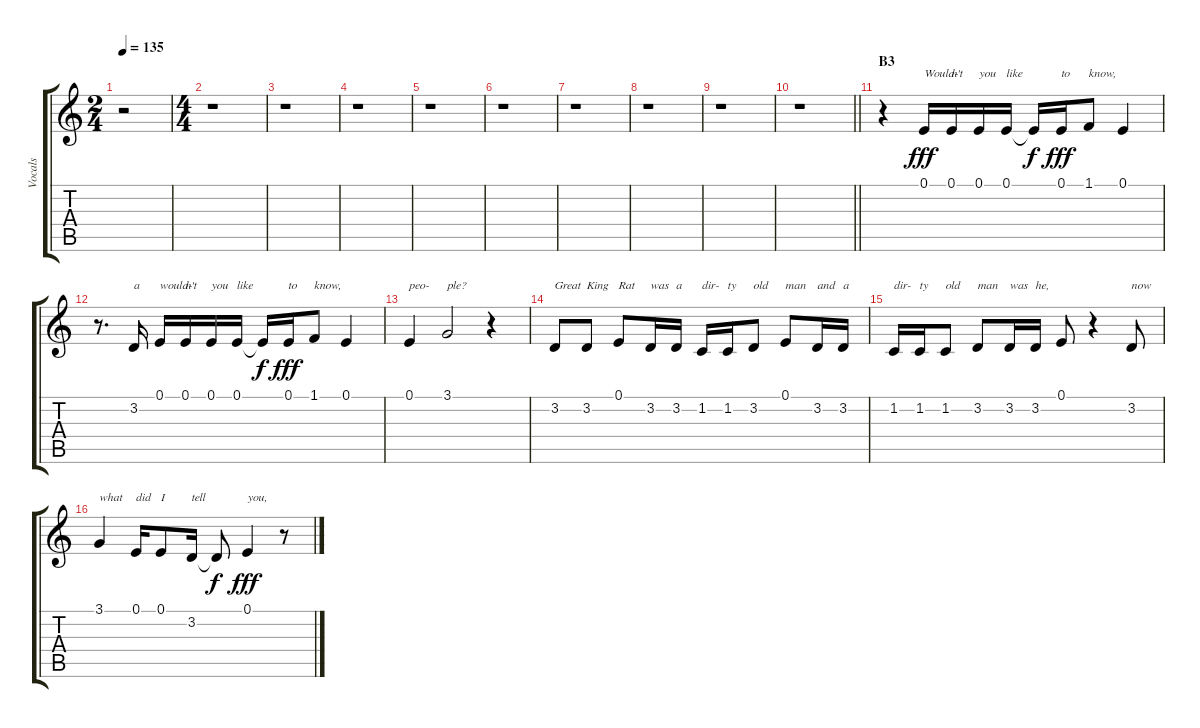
\track ("Vocals" "Vocals") {instrument lead6voice}
\staff {score tabs}
\tuning (E4 B3 G3 D3 A2 E2) {hide}
\ts (2 4)
\tempo 135
\clef g2
\ks c
r.2{dy f} |
\ts (4 4)
r.1 |
r.1 |
r.1 |
r.1 |
r.1 |
r.1 |
r.1 |
r.1 |
\barLineRight lightlight
r.1 |
\section ("" "B3")
r.4 0.1.16{txt "Would-" dy fff} 0.1.16{txt "n't"} 0.1.16{txt "you"} 0.1.16{txt "like"} 0.1{t}.16{dy f} 0.1.16{txt "to" dy fff} 1.1.8{txt "know,"} 0.1.4 |
r.8{d} 3.2.16{txt "a"} 0.1.16{txt "would-"} 0.1.16{txt "n't"} 0.1.16{txt "you"} 0.1.16{txt "like"} 0.1{t}.16{dy f} 0.1.16{txt "to" dy fff} 1.1.8{txt "know,"} 0.1.4 |
0.1.4{txt "peo-"} 3.1.2{txt "ple?"} r.4 |
3.2.8{txt "Great"} 3.2.8{txt "King"} 0.1.8{txt "Rat"} 3.2.16{txt "was"} 3.2.16{txt "a"} 1.2.16{txt "dir-"} 1.2.16{txt "ty"} 3.2.8{txt "old"} 0.1.8{txt "man"} 3.2.16{txt "and"} 3.2.16{txt "a"} |
1.2.16{txt "dir-"} 1.2.16{txt "ty"} 1.2.8{txt "old"} 3.2.8{txt "man"} 3.2.16{txt "was"} 3.2.16{txt "he,"} 0.1.8 r.4 3.2.8{txt "now"} |
3.1.4{txt "what"} 0.1.16{txt "did"} 0.1.8{txt "I"} 3.2.16{txt "tell"} 3.2{t}.8{dy f} 0.1.4{txt "you," dy fff} r.8
